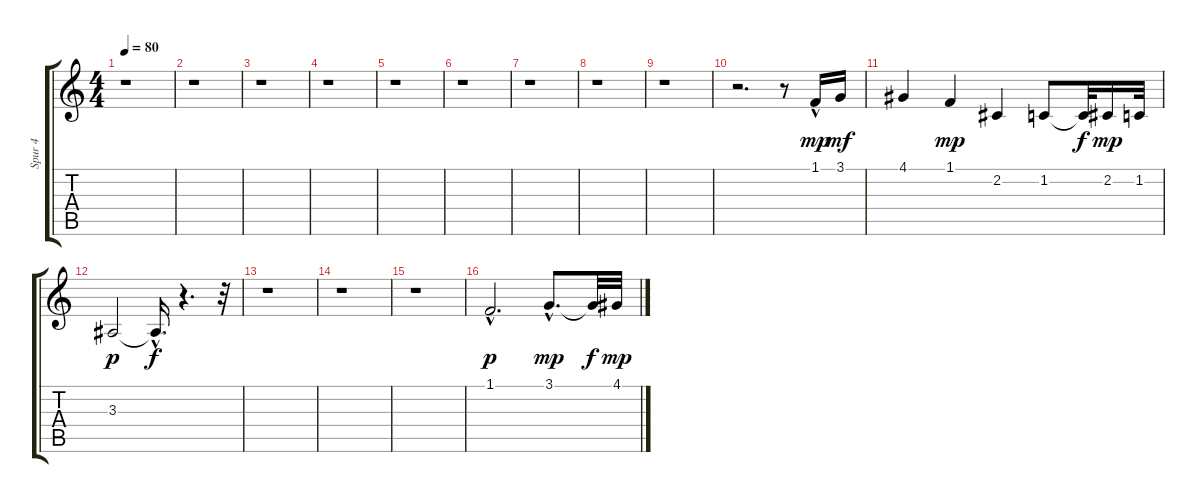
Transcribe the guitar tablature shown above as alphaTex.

\track ("Spur 4" "Spur 4") {instrument accordion}
\staff {score tabs}
\tuning (E4 B3 G3 D3 A2 E2) {hide}
\ts (4 4)
\tempo 80
\clef g2
\ks c
r.1{dy f} |
r.1 |
r.1 |
r.1 |
r.1 |
r.1 |
r.1 |
r.1 |
r.1 |
r.2{d} r.8 1.1{hac}.16{dy mp} 3.1.16{dy mf} |
4.1.4 1.1.4{dy mp} 2.2.4 1.2.8 1.2{t}.32{dy f} 2.2.16{dy mp} 1.2.32 |
3.3.2{dy p} 3.3{hac t}.16{d dy f} r.4{d} r.32 |
r.1 |
r.1 |
r.1 |
1.1{hac}.2{d dy p} 3.1{hac}.8{d dy mp} 3.1{t}.32{dy f} 4.1.32{dy mp}
